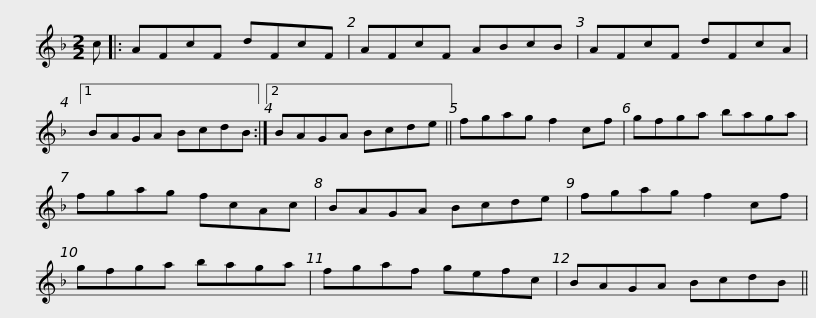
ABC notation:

X:1
L:1/8
M:2/2
I:linebreak $
K:F
V:1 treble
V:1
 c |: AFcF dFcF | AFcF ABcB | AFcF dFcA |1 BAGA BcdB :|2 %5
 BAGA Bcde ||$ fgag f2 cf | gfga baga | fgag fcAc | BAGA Bcde | %10
 fgag f2 cf |$ gfga baga | fgaf gefc | BAGA BcdB || %14
